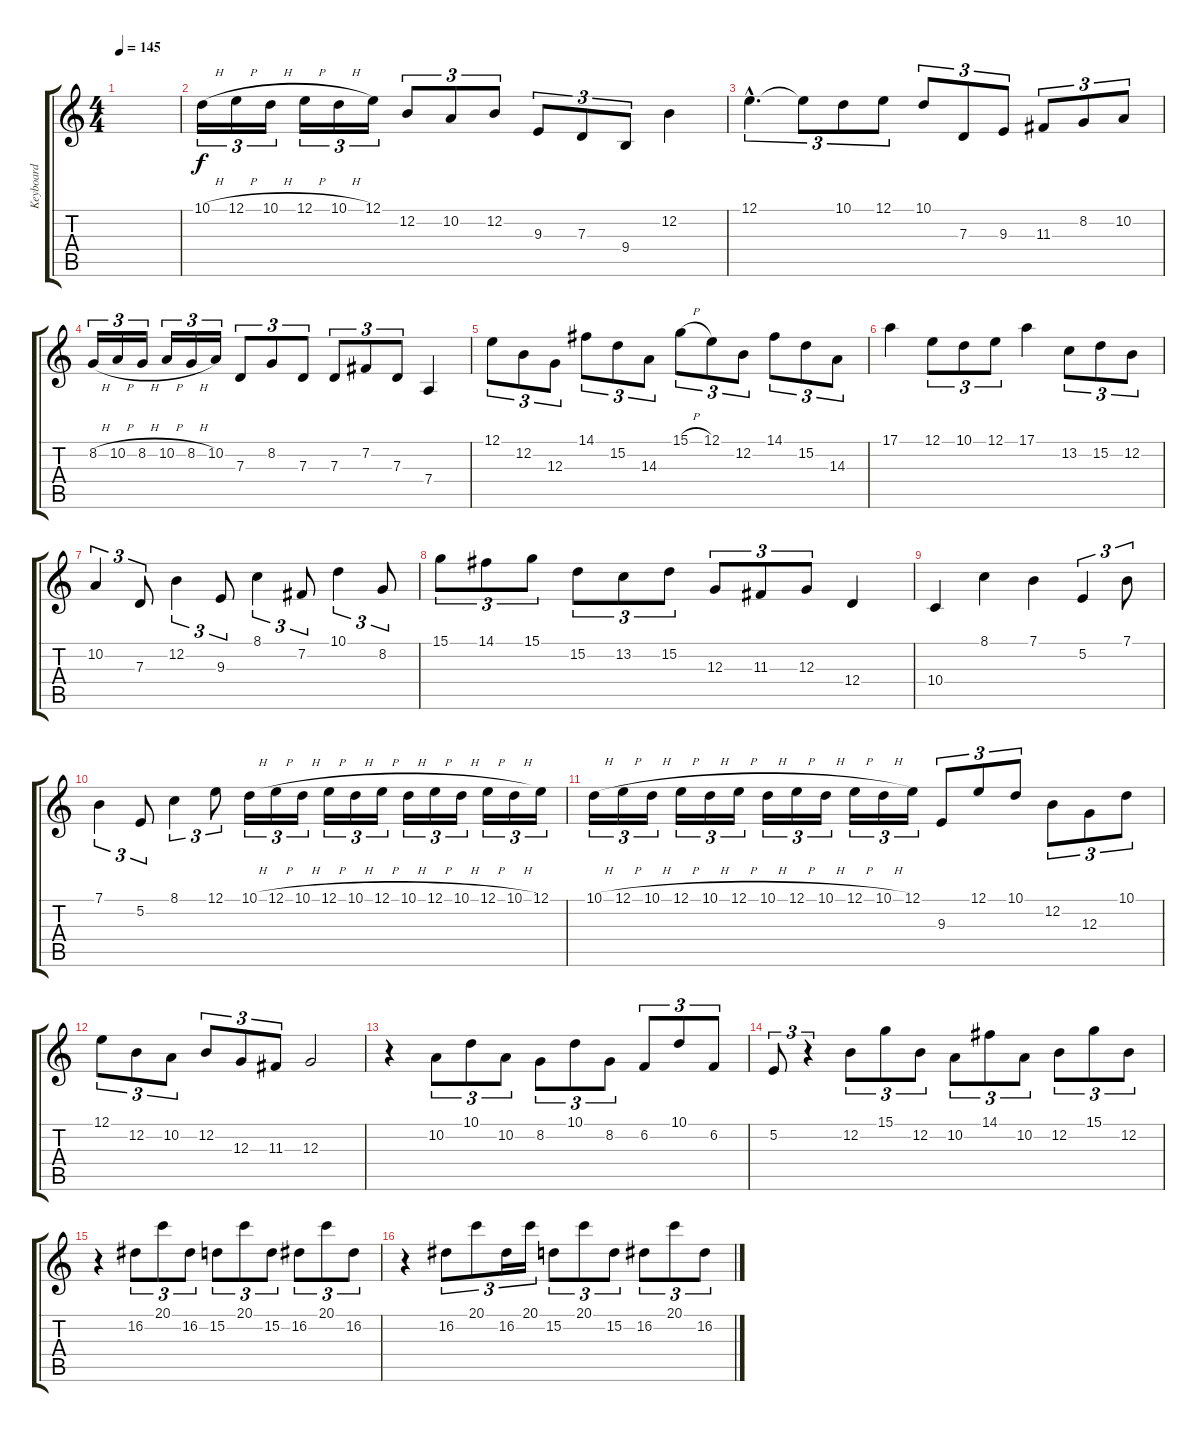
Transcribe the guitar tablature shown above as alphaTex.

\track ("Keyboard" "Keyboard") {instrument harpsichord}
\staff {score tabs}
\tuning (E4 B3 G3 D3 A2 E2) {hide}
\ts (4 4)
\tempo 145
\clef g2
\ks c
|
10.1{h}.16{tu (3 2)} 12.1{h}.16{tu (3 2)} 10.1{h}.16{tu (3 2)} 12.1{h}.16{tu (3 2)} 10.1{h}.16{tu (3 2)} 12.1.16{tu (3 2)} 12.2.8{tu (3 2)} 10.2.8{tu (3 2)} 12.2.8{tu (3 2)} 9.3.8{tu (3 2)} 7.3.8{tu (3 2)} 9.4.8{tu (3 2)} 12.2.4 |
12.1{hac}.4{d tu (3 2)} 12.1{t}.8{tu (3 2)} 10.1.8{tu (3 2)} 12.1.8{tu (3 2)} 10.1.8{tu (3 2)} 7.3.8{tu (3 2)} 9.3.8{tu (3 2)} 11.3.8{tu (3 2)} 8.2.8{tu (3 2)} 10.2.8{tu (3 2)} |
8.2{h}.16{tu (3 2)} 10.2{h}.16{tu (3 2)} 8.2{h}.16{tu (3 2)} 10.2{h}.16{tu (3 2)} 8.2{h}.16{tu (3 2)} 10.2.16{tu (3 2)} 7.3.8{tu (3 2)} 8.2.8{tu (3 2)} 7.3.8{tu (3 2)} 7.3.8{tu (3 2)} 7.2.8{tu (3 2)} 7.3.8{tu (3 2)} 7.4.4 |
12.1.8{tu (3 2)} 12.2.8{tu (3 2)} 12.3.8{tu (3 2)} 14.1.8{tu (3 2)} 15.2.8{tu (3 2)} 14.3.8{tu (3 2)} 15.1{h}.8{tu (3 2)} 12.1.8{tu (3 2)} 12.2.8{tu (3 2)} 14.1.8{tu (3 2)} 15.2.8{tu (3 2)} 14.3.8{tu (3 2)} |
17.1.4 12.1.8{tu (3 2)} 10.1.8{tu (3 2)} 12.1.8{tu (3 2)} 17.1.4 13.2.8{tu (3 2)} 15.2.8{tu (3 2)} 12.2.8{tu (3 2)} |
10.2.4{tu (3 2)} 7.3.8{tu (3 2)} 12.2.4{tu (3 2)} 9.3.8{tu (3 2)} 8.1.4{tu (3 2)} 7.2.8{tu (3 2)} 10.1.4{tu (3 2)} 8.2.8{tu (3 2)} |
15.1.8{tu (3 2)} 14.1.8{tu (3 2)} 15.1.8{tu (3 2)} 15.2.8{tu (3 2)} 13.2.8{tu (3 2)} 15.2.8{tu (3 2)} 12.3.8{tu (3 2)} 11.3.8{tu (3 2)} 12.3.8{tu (3 2)} 12.4.4 |
10.4.4 8.1.4 7.1.4 5.2.4{tu (3 2)} 7.1.8{tu (3 2)} |
7.1.4{tu (3 2)} 5.2.8{tu (3 2)} 8.1.4{tu (3 2)} 12.1.8{tu (3 2)} 10.1{h}.16{tu (3 2)} 12.1{h}.16{tu (3 2)} 10.1{h}.16{tu (3 2)} 12.1{h}.16{tu (3 2)} 10.1{h}.16{tu (3 2)} 12.1{h}.16{tu (3 2)} 10.1{h}.16{tu (3 2)} 12.1{h}.16{tu (3 2)} 10.1{h}.16{tu (3 2)} 12.1{h}.16{tu (3 2)} 10.1{h}.16{tu (3 2)} 12.1.16{tu (3 2)} |
10.1{h}.16{tu (3 2)} 12.1{h}.16{tu (3 2)} 10.1{h}.16{tu (3 2)} 12.1{h}.16{tu (3 2)} 10.1{h}.16{tu (3 2)} 12.1{h}.16{tu (3 2)} 10.1{h}.16{tu (3 2)} 12.1{h}.16{tu (3 2)} 10.1{h}.16{tu (3 2)} 12.1{h}.16{tu (3 2)} 10.1{h}.16{tu (3 2)} 12.1.16{tu (3 2)} 9.3.8{tu (3 2)} 12.1.8{tu (3 2)} 10.1.8{tu (3 2)} 12.2.8{tu (3 2)} 12.3.8{tu (3 2)} 10.1.8{tu (3 2)} |
12.1.8{tu (3 2)} 12.2.8{tu (3 2)} 10.2.8{tu (3 2)} 12.2.8{tu (3 2)} 12.3.8{tu (3 2)} 11.3.8{tu (3 2)} 12.3.2 |
r.4 10.2.8{tu (3 2)} 10.1.8{tu (3 2)} 10.2.8{tu (3 2)} 8.2.8{tu (3 2)} 10.1.8{tu (3 2)} 8.2.8{tu (3 2)} 6.2.8{tu (3 2)} 10.1.8{tu (3 2)} 6.2.8{tu (3 2)} |
5.2.8{tu (3 2)} r.4{tu (3 2)} 12.2.8{tu (3 2)} 15.1.8{tu (3 2)} 12.2.8{tu (3 2)} 10.2.8{tu (3 2)} 14.1.8{tu (3 2)} 10.2.8{tu (3 2)} 12.2.8{tu (3 2)} 15.1.8{tu (3 2)} 12.2.8{tu (3 2)} |
r.4 16.2.8{tu (3 2)} 20.1.8{tu (3 2)} 16.2.8{tu (3 2)} 15.2.8{tu (3 2)} 20.1.8{tu (3 2)} 15.2.8{tu (3 2)} 16.2.8{tu (3 2)} 20.1.8{tu (3 2)} 16.2.8{tu (3 2)} |
r.4 16.2.8{tu (3 2)} 20.1.8{tu (3 2)} 16.2.16{tu (3 2)} 20.1.16{tu (3 2)} 15.2.8{tu (3 2)} 20.1.8{tu (3 2)} 15.2.8{tu (3 2)} 16.2.8{tu (3 2)} 20.1.8{tu (3 2)} 16.2.8{tu (3 2)}
